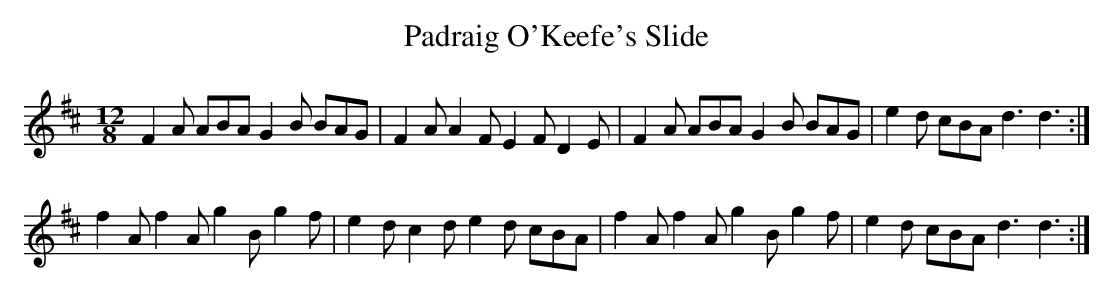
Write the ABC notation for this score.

X:1
T:Padraig O'Keefe's Slide
M:12/8
L:1/8
K:D
F2A ABA G2B BAG | F2A A2F E2F D2E | F2A ABA G2B BAG | e2d cBA d3 d3 :|
f2A f2A g2B g2f | e2d c2d e2d cBA | f2A f2A g2B g2f | e2d cBA d3 d3 :|
